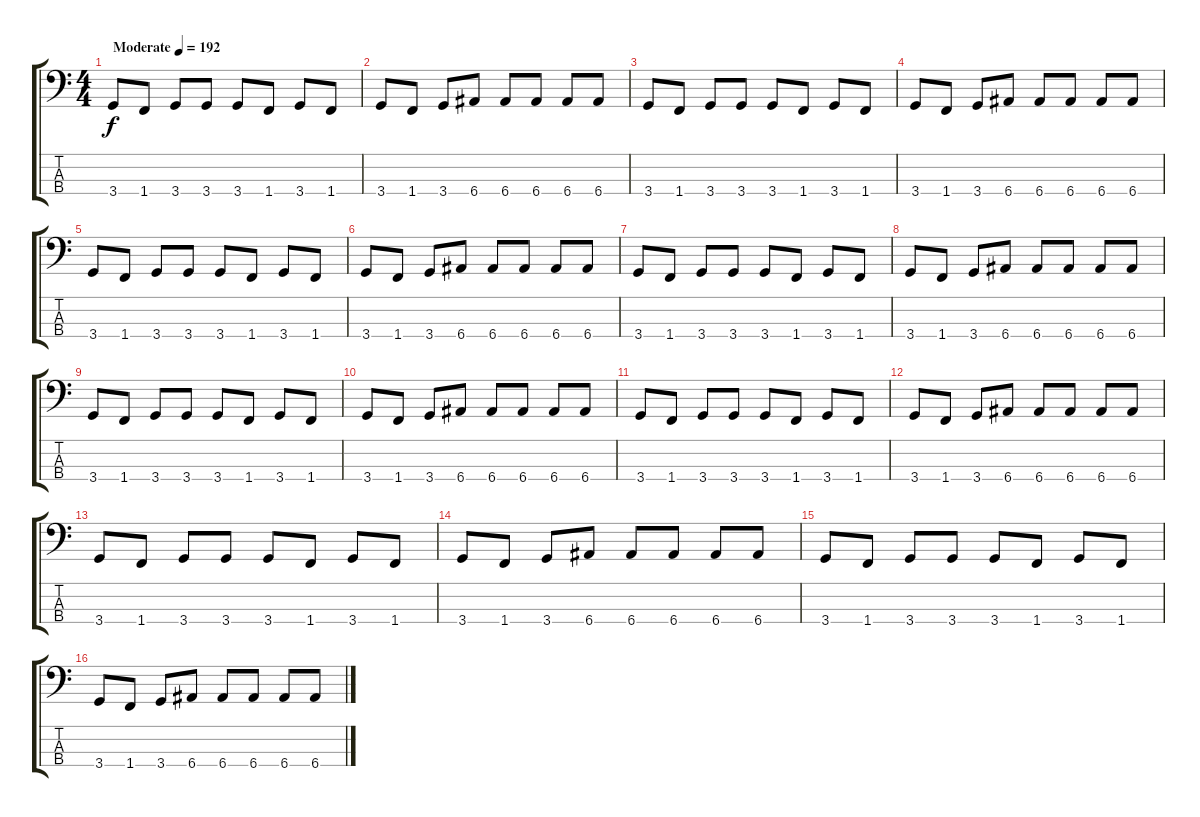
\track "" {instrument electricbassfinger}
\staff {score tabs}
\tuning (G2 D2 A1 E1) {hide}
\ts (4 4)
\tempo (192 "Moderate")
\clef f4
\ks c
3.4.8{txt "" dy f instrument electricbassfinger} 1.4.8 3.4.8 3.4.8 3.4.8 1.4.8 3.4.8 1.4.8 |
3.4.8 1.4.8 3.4.8 6.4.8 6.4.8 6.4.8 6.4.8 6.4.8 |
3.4.8 1.4.8 3.4.8 3.4.8 3.4.8 1.4.8 3.4.8 1.4.8 |
3.4.8 1.4.8 3.4.8 6.4.8 6.4.8 6.4.8 6.4.8 6.4.8 |
3.4.8 1.4.8 3.4.8 3.4.8 3.4.8 1.4.8 3.4.8 1.4.8 |
3.4.8 1.4.8 3.4.8 6.4.8 6.4.8 6.4.8 6.4.8 6.4.8 |
3.4.8 1.4.8 3.4.8 3.4.8 3.4.8 1.4.8 3.4.8 1.4.8 |
3.4.8 1.4.8 3.4.8 6.4.8 6.4.8 6.4.8 6.4.8 6.4.8 |
3.4.8 1.4.8 3.4.8 3.4.8 3.4.8 1.4.8 3.4.8 1.4.8 |
3.4.8 1.4.8 3.4.8 6.4.8 6.4.8 6.4.8 6.4.8 6.4.8 |
3.4.8 1.4.8 3.4.8 3.4.8 3.4.8 1.4.8 3.4.8 1.4.8 |
3.4.8 1.4.8 3.4.8 6.4.8 6.4.8 6.4.8 6.4.8 6.4.8 |
3.4.8 1.4.8 3.4.8 3.4.8 3.4.8 1.4.8 3.4.8 1.4.8 |
3.4.8 1.4.8 3.4.8 6.4.8 6.4.8 6.4.8 6.4.8 6.4.8 |
3.4.8 1.4.8 3.4.8 3.4.8 3.4.8 1.4.8 3.4.8 1.4.8 |
3.4.8 1.4.8 3.4.8 6.4.8 6.4.8 6.4.8 6.4.8 6.4.8
